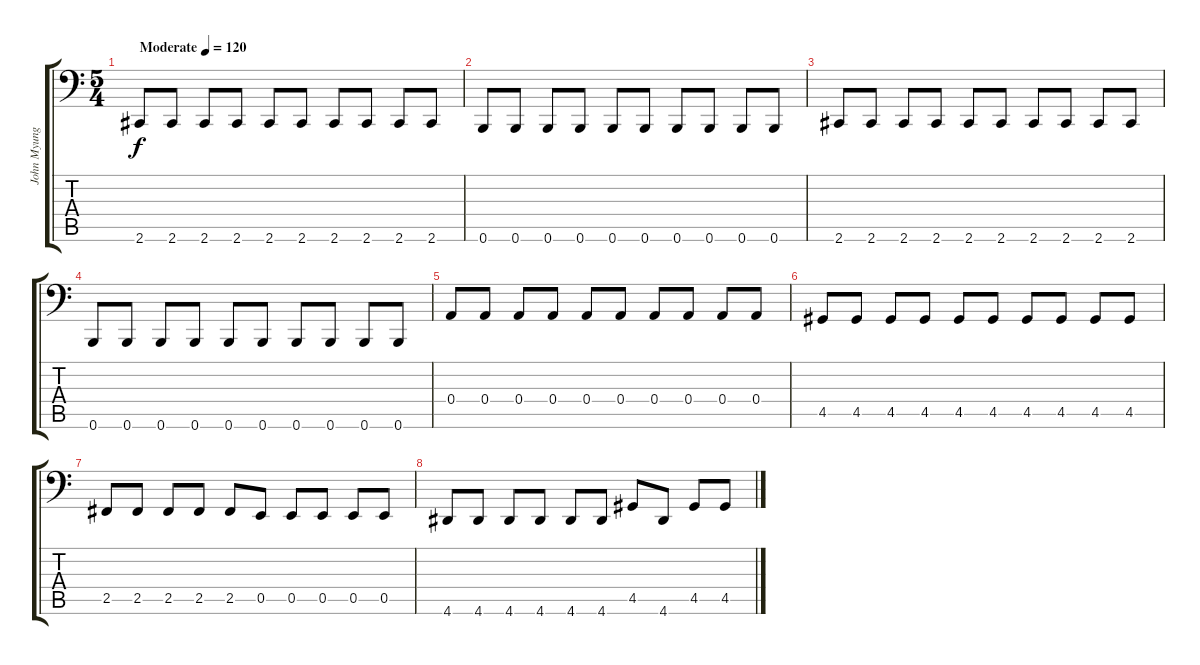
\track ("John Myung" "John Myung") {instrument electricbassfinger}
\staff {score tabs}
\tuning (C3 G2 D2 A1 E1 B0) {hide}
\ts (5 4)
\tempo (120 "Moderate")
\clef f4
\ks c
2.6.8{dy f instrument electricbassfinger} 2.6.8 2.6.8 2.6.8 2.6.8 2.6.8 2.6.8 2.6.8 2.6.8 2.6.8 |
0.6.8 0.6.8 0.6.8 0.6.8 0.6.8 0.6.8 0.6.8 0.6.8 0.6.8 0.6.8 |
2.6.8 2.6.8 2.6.8 2.6.8 2.6.8 2.6.8 2.6.8 2.6.8 2.6.8 2.6.8 |
0.6.8 0.6.8 0.6.8 0.6.8 0.6.8 0.6.8 0.6.8 0.6.8 0.6.8 0.6.8 |
0.4.8 0.4.8 0.4.8 0.4.8 0.4.8 0.4.8 0.4.8 0.4.8 0.4.8 0.4.8 |
4.5.8 4.5.8 4.5.8 4.5.8 4.5.8 4.5.8 4.5.8 4.5.8 4.5.8 4.5.8 |
2.5.8 2.5.8 2.5.8 2.5.8 2.5.8 0.5.8 0.5.8 0.5.8 0.5.8 0.5.8 |
4.6.8 4.6.8 4.6.8 4.6.8 4.6.8 4.6.8 4.5.8 4.6.8 4.5.8 4.5.8
